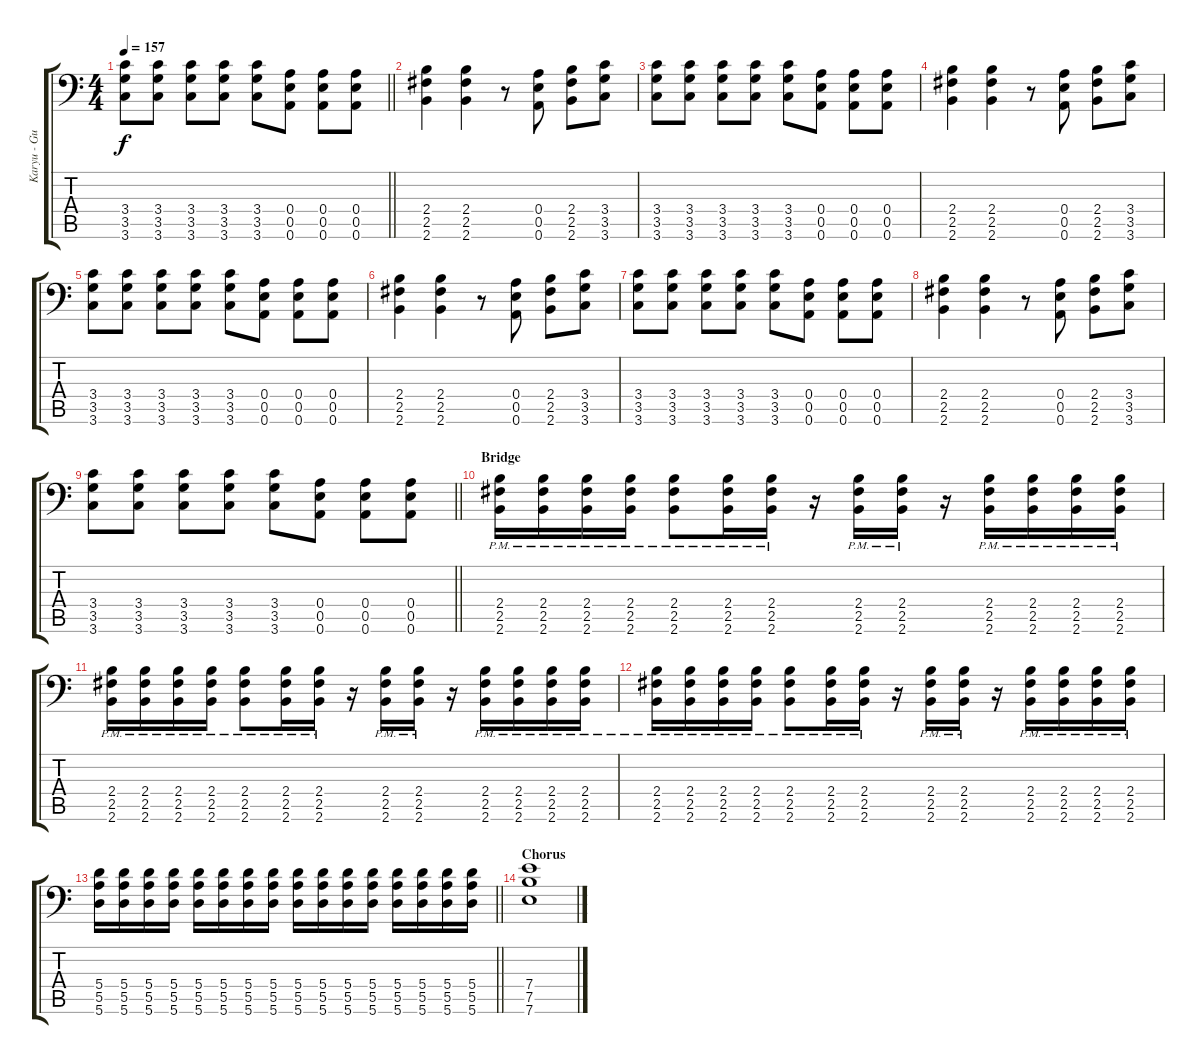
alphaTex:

\track ("Karyu - Guitar 1" "Karyu - Gu") {instrument distortionguitar}
\staff {score tabs}
\tuning (B3 Gb3 D3 A2 E2 A1) {hide}
\ts (4 4)
\tempo 157
\clef f4
\barLineRight lightlight
\ks c
(3.4 3.5 3.6).8{dy f} (3.4 3.5 3.6).8 (3.4 3.5 3.6).8 (3.4 3.5 3.6).8 (3.4 3.5 3.6).8 (0.4 0.5 0.6).8 (0.4 0.5 0.6).8 (0.4 0.5 0.6).8 |
\section ("" "")
(2.4 2.5 2.6).4 (2.4 2.5 2.6).4 r.8 (0.4 0.5 0.6).8 (2.4 2.5 2.6).8 (3.4 3.5 3.6).8 |
(3.4 3.5 3.6).8 (3.4 3.5 3.6).8 (3.4 3.5 3.6).8 (3.4 3.5 3.6).8 (3.4 3.5 3.6).8 (0.4 0.5 0.6).8 (0.4 0.5 0.6).8 (0.4 0.5 0.6).8 |
(2.4 2.5 2.6).4 (2.4 2.5 2.6).4 r.8 (0.4 0.5 0.6).8 (2.4 2.5 2.6).8 (3.4 3.5 3.6).8 |
(3.4 3.5 3.6).8 (3.4 3.5 3.6).8 (3.4 3.5 3.6).8 (3.4 3.5 3.6).8 (3.4 3.5 3.6).8 (0.4 0.5 0.6).8 (0.4 0.5 0.6).8 (0.4 0.5 0.6).8 |
(2.4 2.5 2.6).4 (2.4 2.5 2.6).4 r.8 (0.4 0.5 0.6).8 (2.4 2.5 2.6).8 (3.4 3.5 3.6).8 |
(3.4 3.5 3.6).8 (3.4 3.5 3.6).8 (3.4 3.5 3.6).8 (3.4 3.5 3.6).8 (3.4 3.5 3.6).8 (0.4 0.5 0.6).8 (0.4 0.5 0.6).8 (0.4 0.5 0.6).8 |
(2.4 2.5 2.6).4 (2.4 2.5 2.6).4 r.8 (0.4 0.5 0.6).8 (2.4 2.5 2.6).8 (3.4 3.5 3.6).8 |
\barLineRight lightlight
(3.4 3.5 3.6).8 (3.4 3.5 3.6).8 (3.4 3.5 3.6).8 (3.4 3.5 3.6).8 (3.4 3.5 3.6).8 (0.4 0.5 0.6).8 (0.4 0.5 0.6).8 (0.4 0.5 0.6).8 |
\section ("" "Bridge")
(2.4{pm} 2.5{pm} 2.6{pm}).16 (2.4{pm} 2.5{pm} 2.6{pm}).16 (2.4{pm} 2.5{pm} 2.6{pm}).16 (2.4{pm} 2.5{pm} 2.6{pm}).16 (2.4{pm} 2.5{pm} 2.6{pm}).8 (2.4{pm} 2.5{pm} 2.6{pm}).16 (2.4{pm} 2.5{pm} 2.6{pm}).16 r.16 (2.4{pm} 2.5{pm} 2.6{pm}).16 (2.4{pm} 2.5{pm} 2.6{pm}).16 r.16 (2.4{pm} 2.5{pm} 2.6{pm}).16 (2.4{pm} 2.5{pm} 2.6{pm}).16 (2.4{pm} 2.5{pm} 2.6{pm}).16 (2.4{pm} 2.5{pm} 2.6{pm}).16 |
(2.4{pm} 2.5{pm} 2.6{pm}).16 (2.4{pm} 2.5{pm} 2.6{pm}).16 (2.4{pm} 2.5{pm} 2.6{pm}).16 (2.4{pm} 2.5{pm} 2.6{pm}).16 (2.4{pm} 2.5{pm} 2.6{pm}).8 (2.4{pm} 2.5{pm} 2.6{pm}).16 (2.4{pm} 2.5{pm} 2.6{pm}).16 r.16 (2.4{pm} 2.5{pm} 2.6{pm}).16 (2.4{pm} 2.5{pm} 2.6{pm}).16 r.16 (2.4{pm} 2.5{pm} 2.6{pm}).16 (2.4{pm} 2.5{pm} 2.6{pm}).16 (2.4{pm} 2.5{pm} 2.6{pm}).16 (2.4{pm} 2.5{pm} 2.6{pm}).16 |
(2.4{pm} 2.5{pm} 2.6{pm}).16 (2.4{pm} 2.5{pm} 2.6{pm}).16 (2.4{pm} 2.5{pm} 2.6{pm}).16 (2.4{pm} 2.5{pm} 2.6{pm}).16 (2.4{pm} 2.5{pm} 2.6{pm}).8 (2.4{pm} 2.5{pm} 2.6{pm}).16 (2.4{pm} 2.5{pm} 2.6{pm}).16 r.16 (2.4{pm} 2.5{pm} 2.6{pm}).16 (2.4{pm} 2.5{pm} 2.6{pm}).16 r.16 (2.4{pm} 2.5{pm} 2.6{pm}).16 (2.4{pm} 2.5{pm} 2.6{pm}).16 (2.4{pm} 2.5{pm} 2.6{pm}).16 (2.4{pm} 2.5{pm} 2.6{pm}).16 |
\barLineRight lightlight
(5.4 5.5 5.6).16 (5.4 5.5 5.6).16 (5.4 5.5 5.6).16 (5.4 5.5 5.6).16 (5.4 5.5 5.6).16 (5.4 5.5 5.6).16 (5.4 5.5 5.6).16 (5.4 5.5 5.6).16 (5.4 5.5 5.6).16 (5.4 5.5 5.6).16 (5.4 5.5 5.6).16 (5.4 5.5 5.6).16 (5.4 5.5 5.6).16 (5.4 5.5 5.6).16 (5.4 5.5 5.6).16 (5.4 5.5 5.6).16 |
\section ("" "Chorus")
(7.4 7.5 7.6).1{volume 0}
